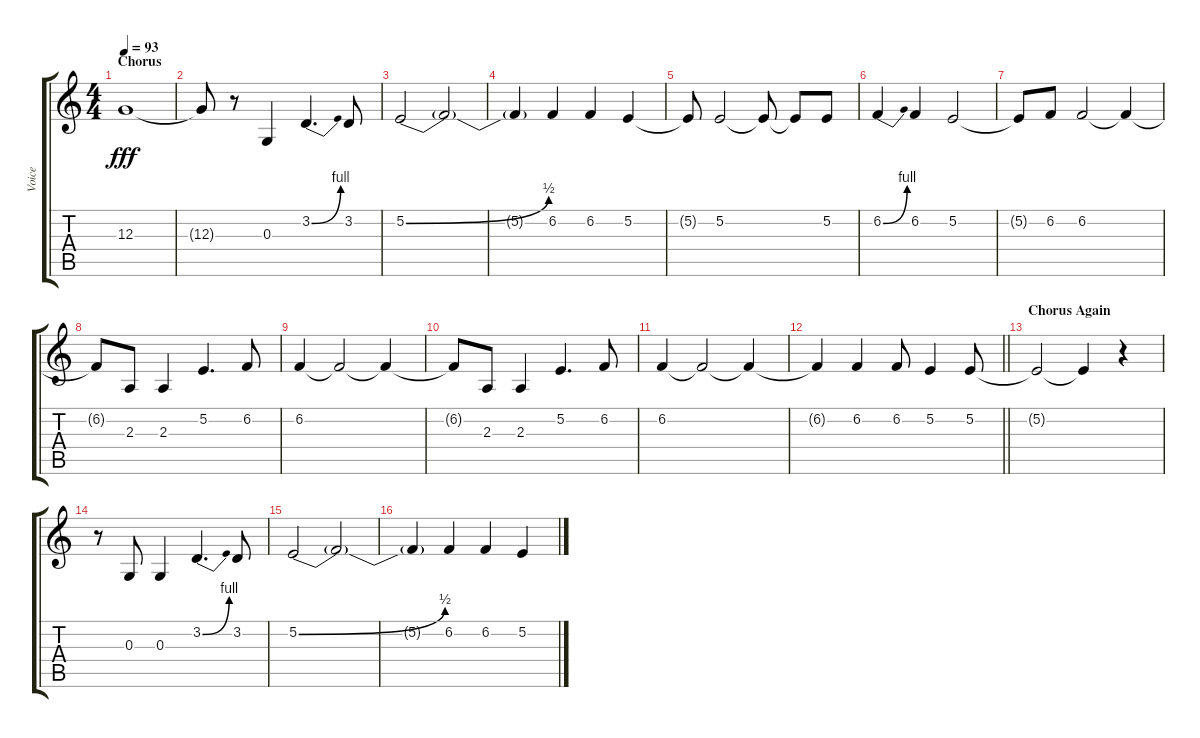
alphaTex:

\track ("Voice" "Voice") {instrument tremolostrings}
\staff {score tabs}
\tuning (E4 B3 G3 D3 A2 E2) {hide}
\ts (4 4)
\section ("" "Chorus")
\tempo 93
\clef g2
\ks c
12.3.1{dy fff} |
12.3{t}.8 r.8 0.3.4 3.2{be (bend 0 0 60 4)}.4{d} 3.2.8 |
5.2{be (bend 0 0 60 2)}.2 5.2{t}.2 |
5.2{t}.4 6.2.4 6.2.4 5.2.4 |
5.2{t}.8 5.2.2 5.2{t}.8 5.2{t}.8 5.2.8 |
6.2{be (bend 0 0 60 4)}.4 6.2.4 5.2.2 |
5.2{t}.8 6.2.8 6.2.2 6.2{t}.4 |
6.2{t}.8 2.3.8 2.3.4 5.2.4{d} 6.2.8 |
6.2.4 6.2{t}.2 6.2{t}.4 |
6.2{t}.8 2.3.8 2.3.4 5.2.4{d} 6.2.8 |
6.2.4 6.2{t}.2 6.2{t}.4 |
\barLineRight lightlight
6.2{t}.4 6.2.4 6.2.8 5.2.4 5.2.8 |
\section ("" "Chorus Again")
5.2{t}.2 5.2{t}.4 r.4 |
r.8 0.3.8 0.3.4 3.2{be (bend 0 0 60 4)}.4{d} 3.2.8 |
5.2{be (bend 0 0 60 2)}.2 5.2{t}.2 |
5.2{t}.4 6.2.4 6.2.4 5.2.4
